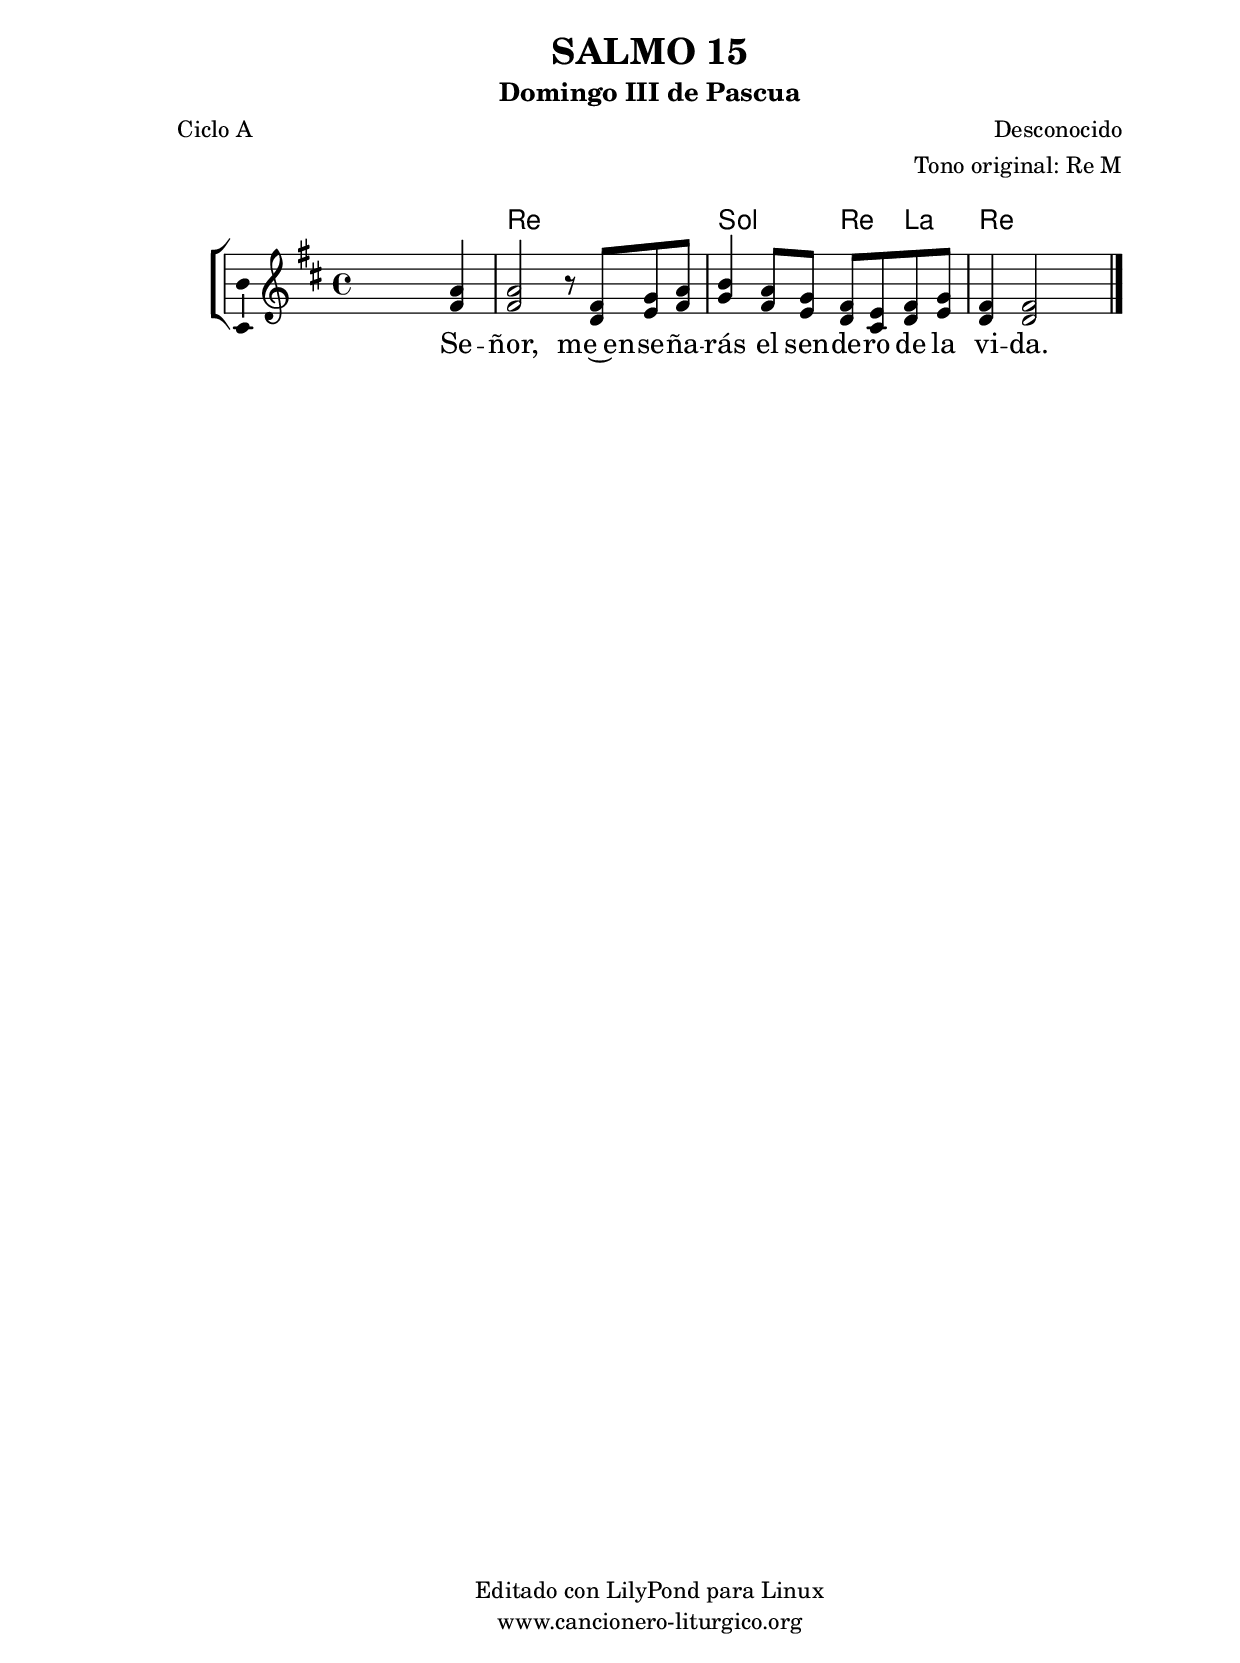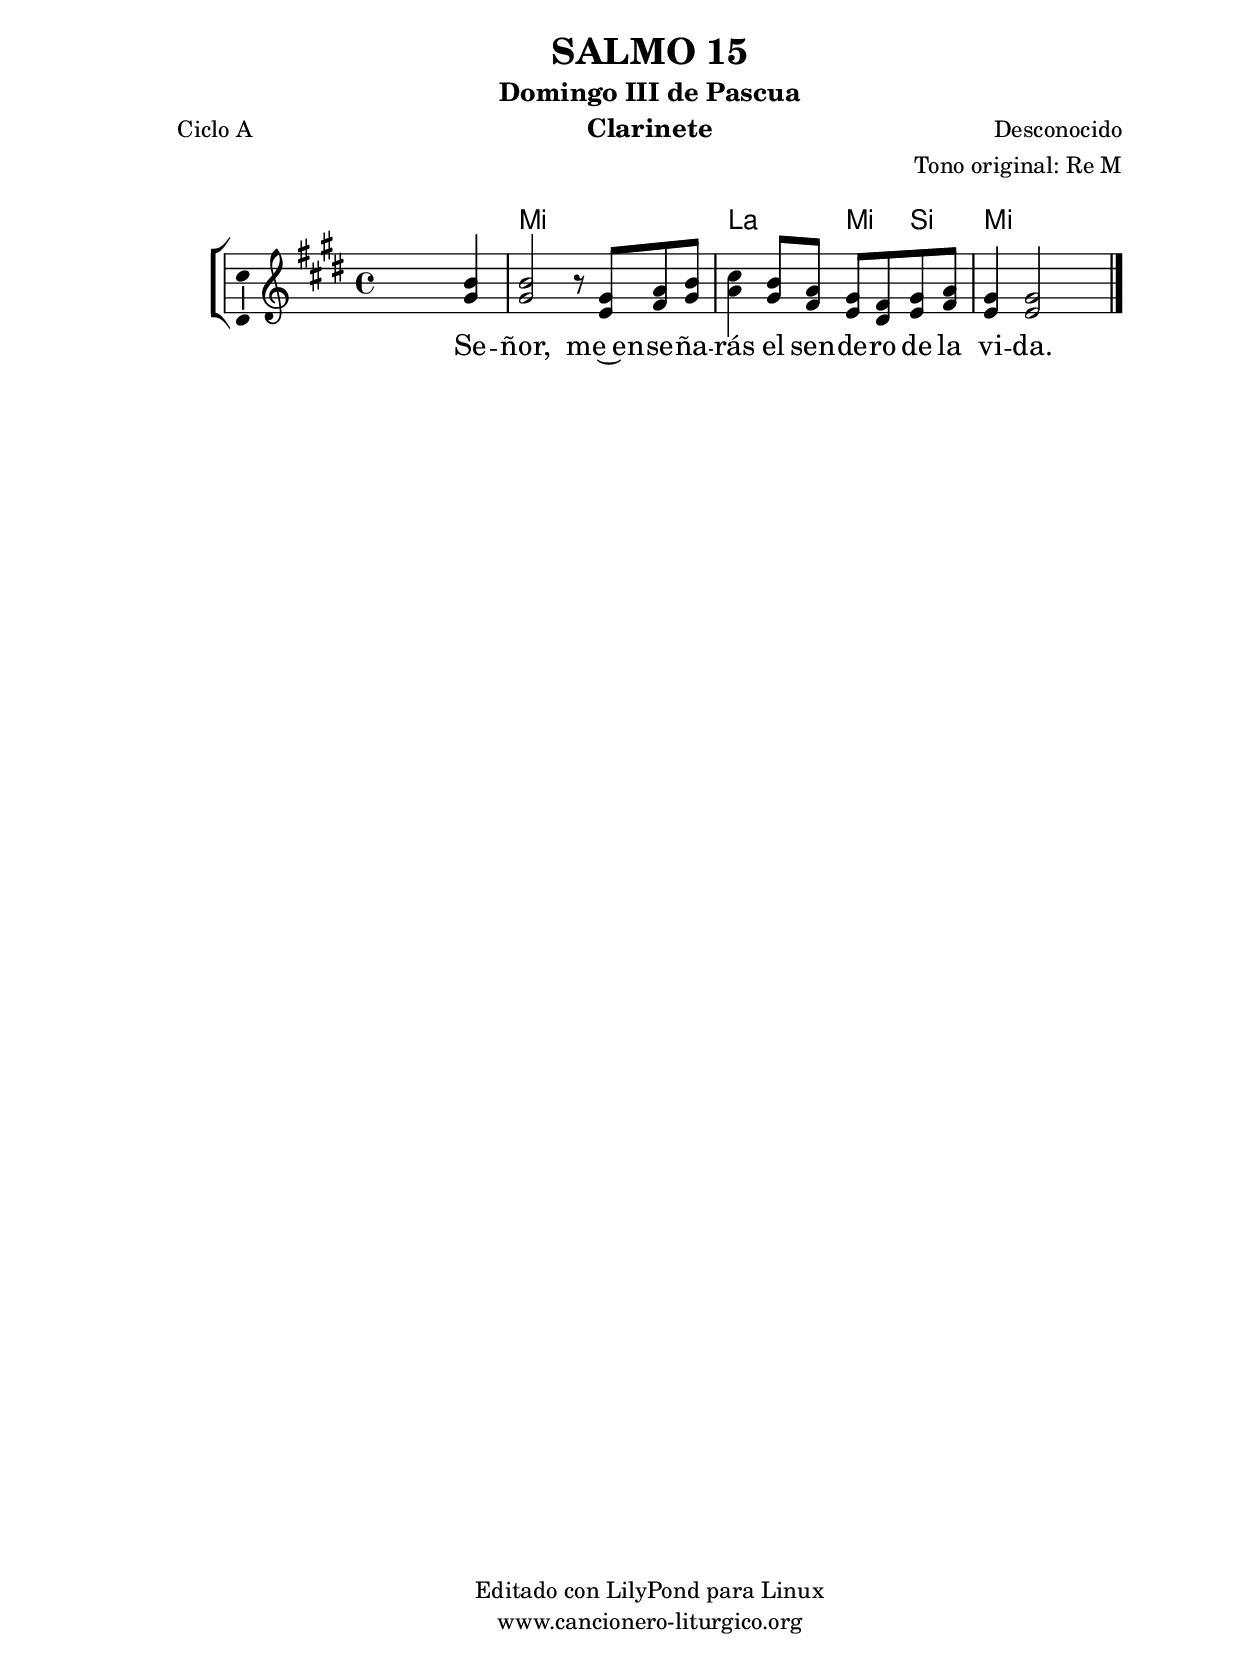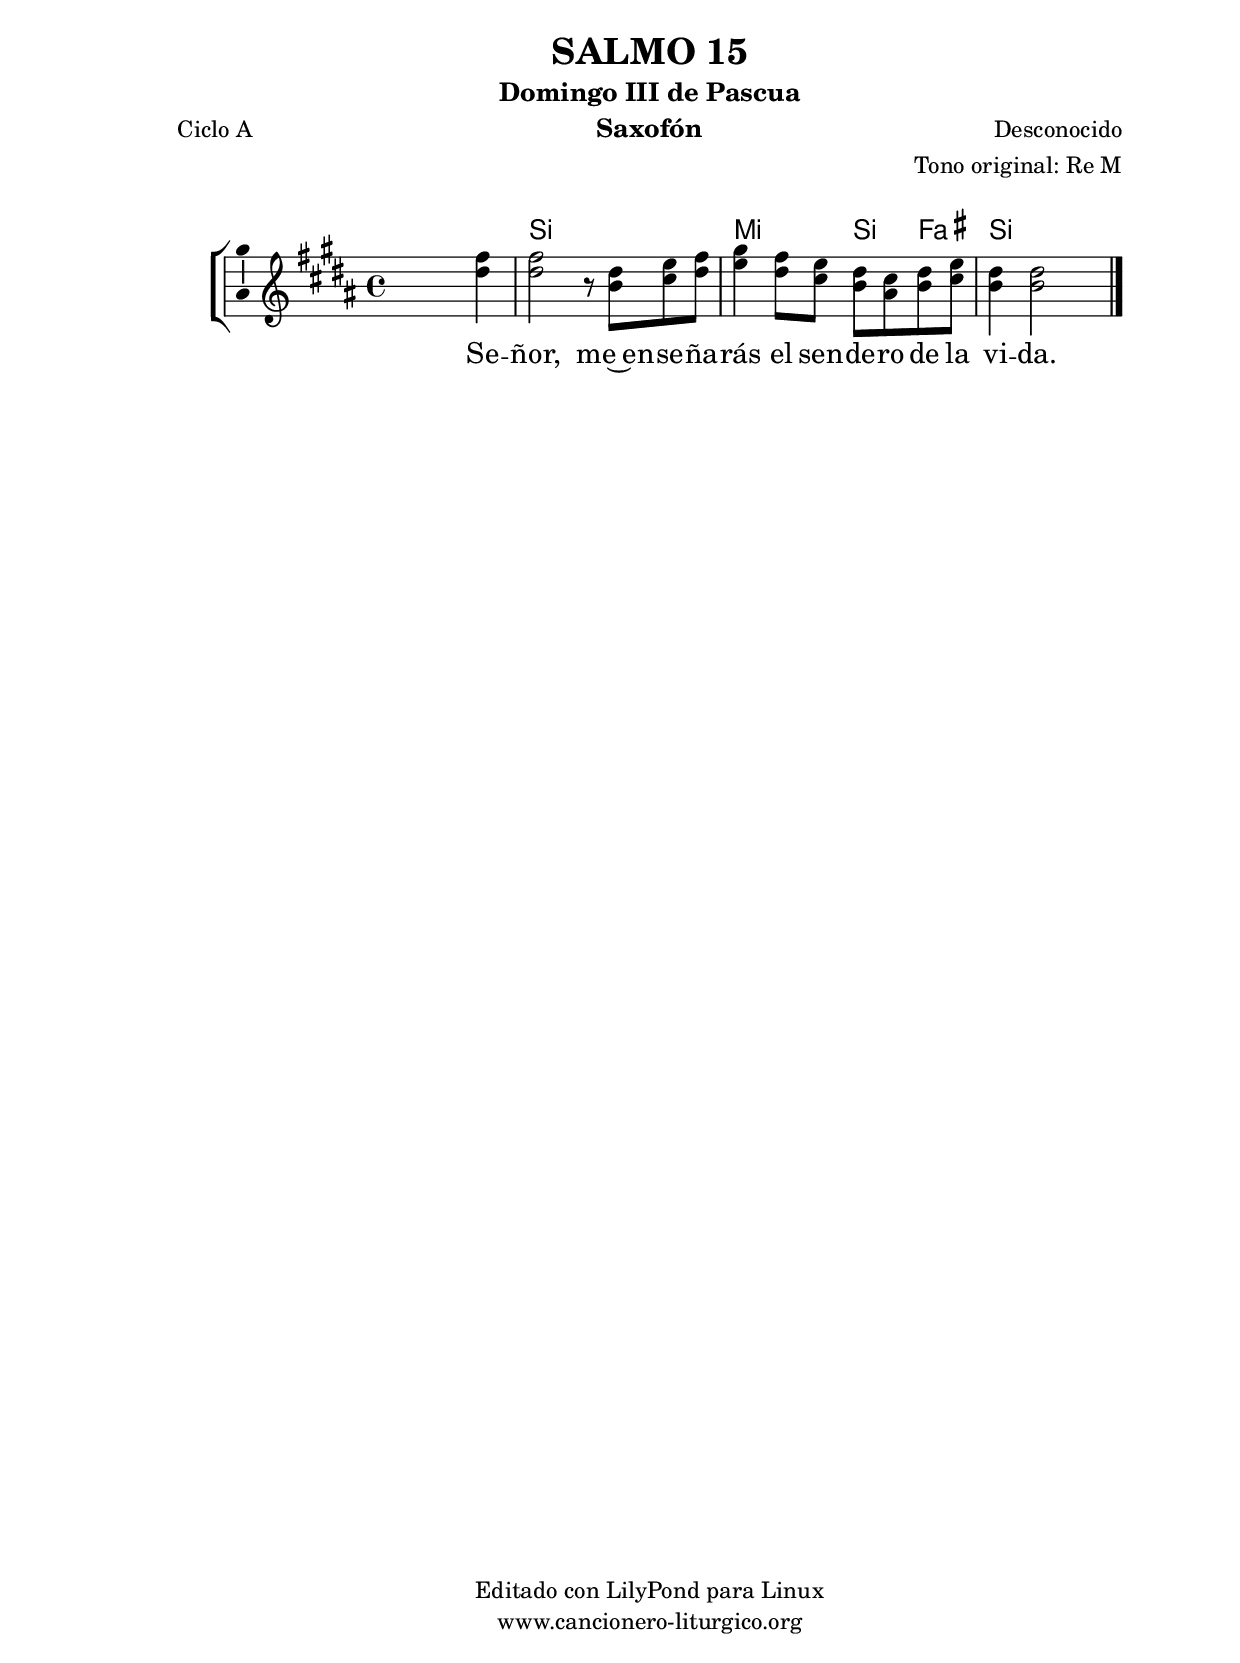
%
%para convertir .midi en .wav:
%timidity filename.midi -Ow -o finename.wav
%
%
%Para convertir de .wav a .mp3:
%lame -h -m j filename.wav
%
%
%para escuchar el midi:
%timidity nombrefichero.midi
%


%versión de lilypond para la que se ha escrito esta partitura:
\version "2.16.0"

	%Tamaño papel
	#(set-default-paper-size "a4")
	%Tamaño partitura
	#(set-global-staff-size 20)
	%No responde al pulsar sobre una nota
	#(ly:set-option 'point-and-click #f)

%parámetros del encabezamiento:
\header {
	title = "SALMO 15"
	subtitle = "Domingo III de Pascua"
	composer = "Desconocido"
	poet = "Ciclo A"
	meter = ""
	arranger = "Tono original: Re M"
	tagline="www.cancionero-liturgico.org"
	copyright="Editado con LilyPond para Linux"
	}

%parámetros asociados al papel:
\paper  {
	oddHeaderMarkup = \markup {\fill-line { \on-the-fly #not-first-page \fromproperty #'header:title \on-the-fly #not-first-page \fromproperty #'header:composer }}
	evenHeaderMarkup = \markup {\fill-line { \fromproperty #'header:composer \fromproperty #'header:title }}
	#(set-paper-size "a4")
	print-page-number = ##f
	first-page-number = 1
	print-first-page-number = ##f
%	head-separation = 3.0 \cm
	top-margin = 2.0 \cm
	bottom-margin = 0.5\cm
%%%	bottom-margin = -1.0\cm
	left-margin = 3.0 \cm
	line-width = 16.0 \cm 
	indent = 8\mm
	interscoreline = 2.\mm
	between-system-space = 15\mm
%	para que las partituras no llenen la hoja:
	ragged-bottom = ##t
%	idem para la última hoja:
	ragged-last-bottom = ##f
%	para que las partituras llenen el ancho del papel:
	ragged-last = ##f
	after-title-space = 2.5 \cm
%page-count=1
%system-count=8

	%Flexible Vertical Spacing
%	markup-markup-spacing =
%	#'((basic-distance . 15) (minimum-distance . 15) (padding . 3))
	markup-system-spacing =
	#'((basic-distance . 15) (minimum-distance . 15) (padding . 3))
	system-system-spacing =
	#'((basic-distance . 15) (minimum-distance . 15) (padding . 3))
	score-system-spacing =
	#'((basic-distance . 15) (minimum-distance . 15) (padding . 5))
%	top-system-spacing = % header
%	#'((basic-distance . 8) (minimum-distance . 0) (padding . 3))
%	top-markup-spacing =
%	#'((basic-distance . 20) (minimum-distance . 20) (padding . 3))
	last-bottom-spacing = % footer
	#'((basic-distance . 5) (minimum-distance . 5) (padding . 3))
%	score-markup-spacing =
%	#'((basic-distance . 16) (minimum-distance . 13) (padding . 3))

	}


%parámetros que afectan a toda la partitura:
global =  {
	%clave de sol (G):
	\clef G
	%armadura:
%	\transpose d f
	\key d \major
	\tempo 4=100
	\set Score.tempoHideNote = ##t
	}


acordes = {
	\italianChords
	\chordmode {
%	\transpose d f
{

s1
d2 s g d4 a d2 s

	}
	}
}

melodia = 
%	\transpose d f
{
	\relative c''{
	\time 4/4

<<
{
s2. a4
a2 r8 fis8 g a
b4 a8 g fis e fis g
fis4 fis2 s4
}
{
s2. fis4
fis2 r8 d8 e fis
g4 fis8 e d cis d e
d4 d2 s4
}
>>

	\bar "|."
	}
	}


texto = \lyricmode {
Se -- ñor, me~en -- se -- ña -- rás
el sen -- de -- ro de la vi -- da.
	}


acordesStaff = \context ChordNames = acordesStaff <<
	\set chordChanges = ##t
	\acordes
	>>


vozStaff = \context Voice = vozStaff
\with {\consists "Ambitus_engraver"}
<<
%	\set Staff.instrumentName = ""
%	\set Staff.shortInstrumentName = ""
%	\set Staff.midiInstrument = #"clarinet"
%	\set Staff.midiInstrument = #"cello"
%	\set Staff.midiInstrument = #"flute"
	\set Staff.midiInstrument = #"electric guitar (jazz)"
%	\set Staff.midiInstrument = #"english horn"
%	\set Staff.midiInstrument = #"violin"
%	\set Staff.midiInstrument = #"glockenspiel"
	\set Staff.midiMinimumVolume = #0.7
	\set Staff.midiMaximumVolume = #0.9
	\global
	\melodia
	>>


textoStaff = \context Lyrics = textoStaff <<
	\lyricsto vozStaff \texto
	>>

\book {
	\score {
		\context ChoirStaff {
			\override StaffGroup.SystemStartBracket #'collapse-height = #1
			\override Score.SystemStartBar #'collapse-height = #1
			<<
			\acordesStaff
			\vozStaff
			\textoStaff
			>>
			}
		\layout {
	    		\context {
				\Lyrics
				\override LyricText #'font-size = #2
				}
	   		 \context {
				\Score
				%fontSize = #3
				\override StaffSymbol #'staff-space = #(magstep +3)
				%\override Beam #'thickness = #0.55
				%\override SpacingSpanner #'spacing-increment = #1.0
				%\override Slur #'height-limit = #1.5
				}
			}
		}
	\score {
		\unfoldRepeats
		\context ChoirStaff {
			<<
			\acordesStaff
			\vozStaff
			>>
			}
		\midi {
	  		\context {
	  			\Score
				tempoWholesPerMinute = #(ly:make-moment 70 4)
				}
			}
		}
	}

%Partitura para clarinete
#(define output-suffix "C")
\book {
	\header{
		instrument = "Clarinete"
		}
	\score {
		\context ChoirStaff {
			\override StaffGroup.SystemStartBracket #'collapse-height = #1
			\override Score.SystemStartBar #'collapse-height = #1
\transpose c d
			<<
			\acordesStaff
			\vozStaff
			\textoStaff
			>>
			}
		\layout {
	    		\context {
				\Lyrics
				\override LyricText #'font-size = #2
				}
	   		 \context {
				\Score
				%fontSize = #3
				\override StaffSymbol #'staff-space = #(magstep +3)
				%\override Beam #'thickness = #0.55
				%\override SpacingSpanner #'spacing-increment = #1.0
				%\override Slur #'height-limit = #1.5
				}
			}
		}
	}

%Partitura para saxofón
#(define output-suffix "S")
\book {
	\header{
		instrument = "Saxofón"
		}
	\score {
		\context ChoirStaff {
			\override StaffGroup.SystemStartBracket #'collapse-height = #1
			\override Score.SystemStartBar #'collapse-height = #1
\transpose c a
			<<
			\acordesStaff
			\vozStaff
			\textoStaff
			>>
			}
		\layout {
	    		\context {
				\Lyrics
				\override LyricText #'font-size = #2
				}
	   		 \context {
				\Score
				%fontSize = #3
				\override StaffSymbol #'staff-space = #(magstep +3)
				%\override Beam #'thickness = #0.55
				%\override SpacingSpanner #'spacing-increment = #1.0
				%\override Slur #'height-limit = #1.5
				}
			}
		}
	}

